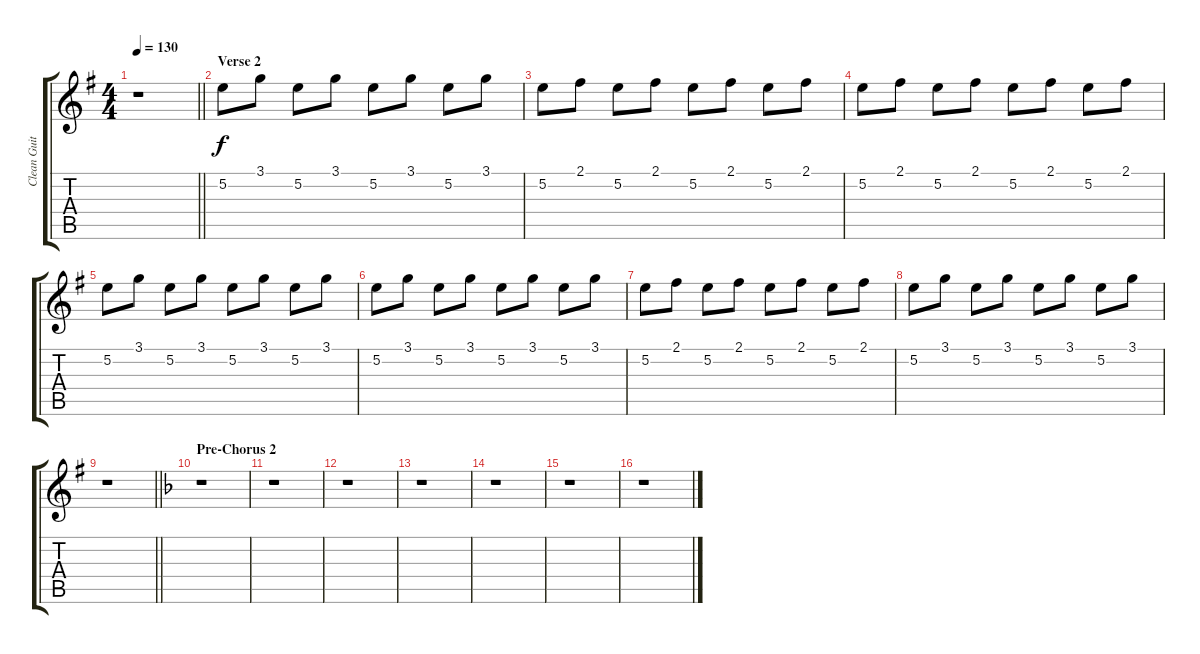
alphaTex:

\track ("Clean Guitar 1" "Clean Guit") {instrument acousticguitarnylon}
\staff {score tabs}
\tuning (E4 B3 G3 D3 A2 E2) {hide}
\ts (4 4)
\tempo 130
\clef g2
\barLineRight lightlight
\ks eminor
r.1{dy f} |
\section ("" "Verse 2")
5.2.8 3.1.8 5.2.8 3.1.8 5.2.8 3.1.8 5.2.8 3.1.8 |
5.2.8 2.1.8 5.2.8 2.1.8 5.2.8 2.1.8 5.2.8 2.1.8 |
5.2.8 2.1.8 5.2.8 2.1.8 5.2.8 2.1.8 5.2.8 2.1.8 |
5.2.8 3.1.8 5.2.8 3.1.8 5.2.8 3.1.8 5.2.8 3.1.8 |
5.2.8 3.1.8 5.2.8 3.1.8 5.2.8 3.1.8 5.2.8 3.1.8 |
5.2.8 2.1.8 5.2.8 2.1.8 5.2.8 2.1.8 5.2.8 2.1.8 |
5.2.8 3.1.8 5.2.8 3.1.8 5.2.8 3.1.8 5.2.8 3.1.8 |
\barLineRight lightlight
r.1 |
\section ("" "Pre-Chorus 2")
\ks dminor
r.1 |
r.1 |
r.1 |
r.1 |
r.1 |
r.1 |
r.1
